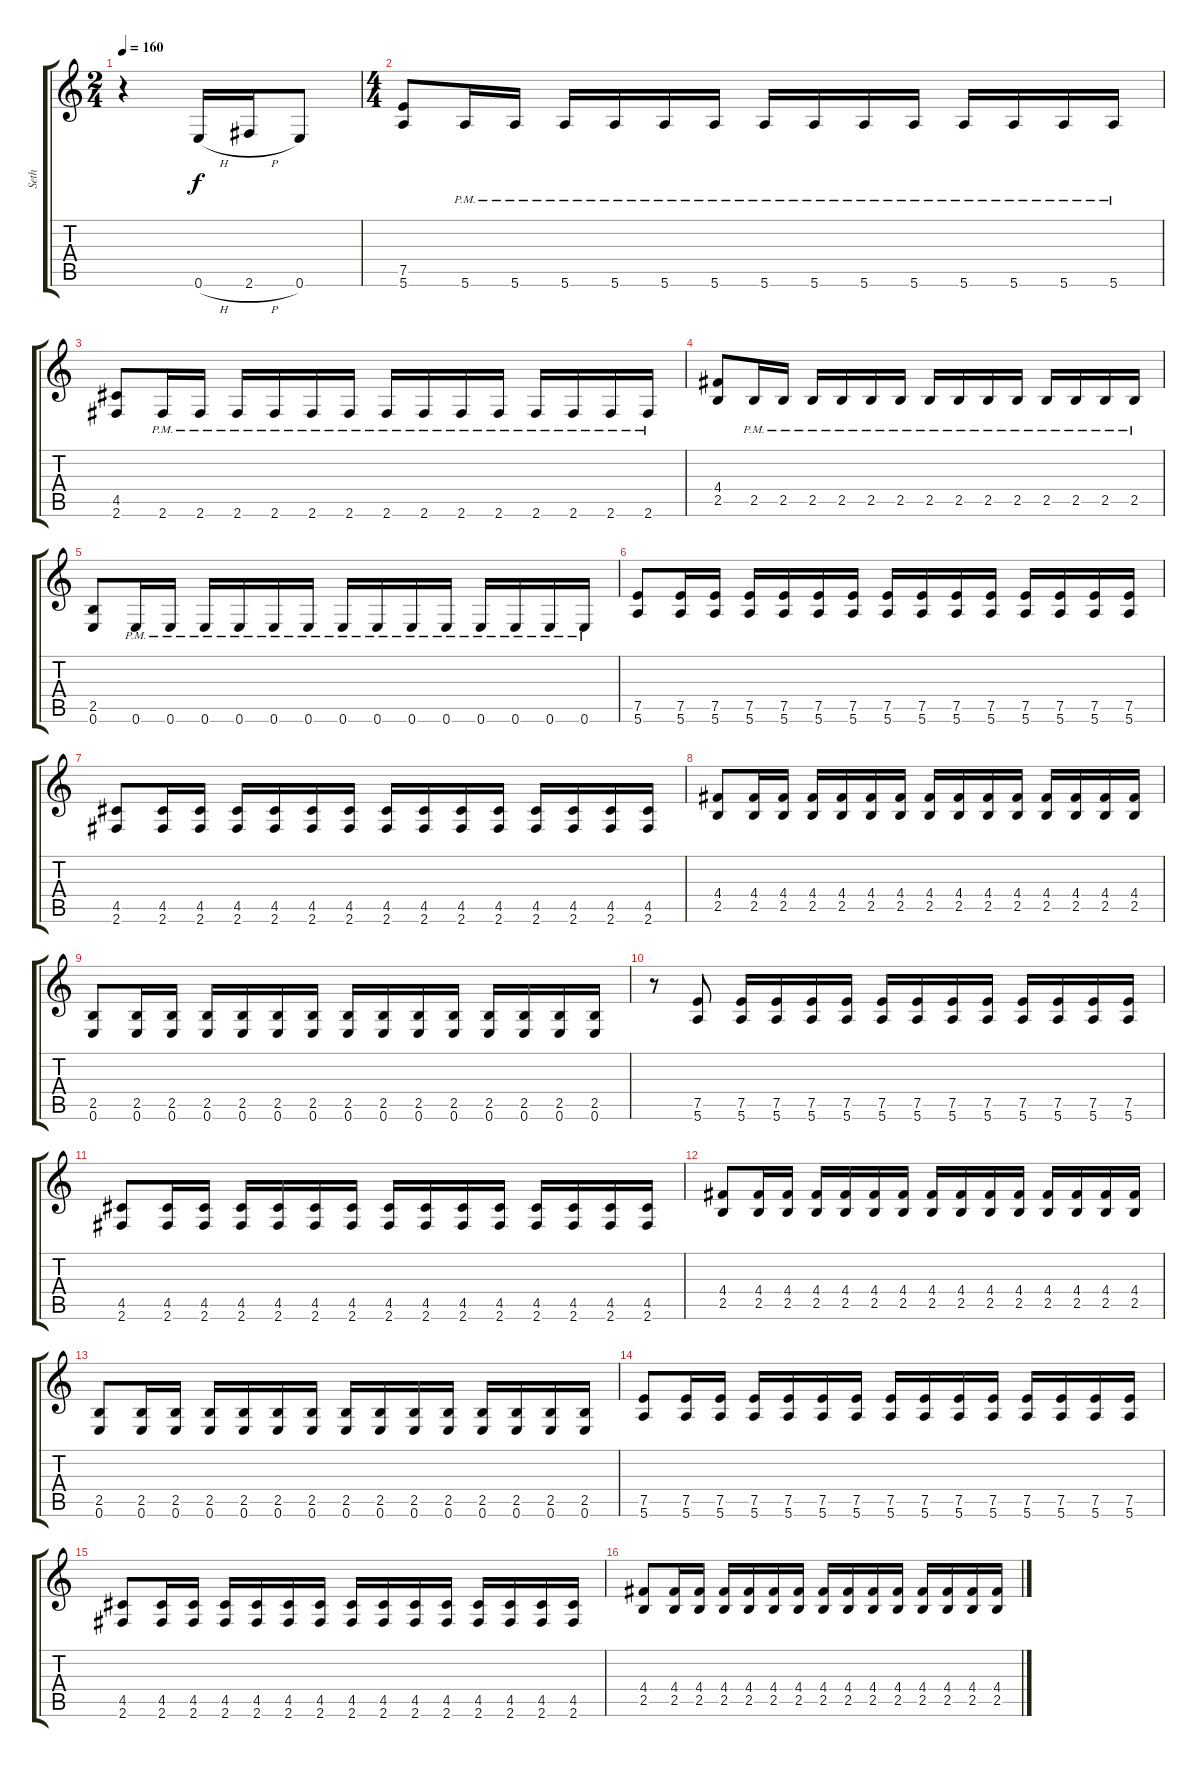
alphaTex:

\track ("Seth" "Seth") {instrument overdrivenguitar}
\staff {score tabs}
\tuning (E4 B3 G3 D3 A2 E2) {hide}
\ts (2 4)
\tempo 160
\clef g2
\ks c
r.4{dy f instrument overdrivenguitar} 0.6{h}.16 2.6{h}.16 0.6.8 |
\ts (4 4)
(7.5 5.6).8 5.6{pm}.16 5.6{pm}.16 5.6{pm}.16 5.6{pm}.16 5.6{pm}.16 5.6{pm}.16 5.6{pm}.16 5.6{pm}.16 5.6{pm}.16 5.6{pm}.16 5.6{pm}.16 5.6{pm}.16 5.6{pm}.16 5.6{pm}.16 |
(4.5 2.6).8 2.6{pm}.16 2.6{pm}.16 2.6{pm}.16 2.6{pm}.16 2.6{pm}.16 2.6{pm}.16 2.6{pm}.16 2.6{pm}.16 2.6{pm}.16 2.6{pm}.16 2.6{pm}.16 2.6{pm}.16 2.6{pm}.16 2.6{pm}.16 |
(4.4 2.5).8 2.5{pm}.16 2.5{pm}.16 2.5{pm}.16 2.5{pm}.16 2.5{pm}.16 2.5{pm}.16 2.5{pm}.16 2.5{pm}.16 2.5{pm}.16 2.5{pm}.16 2.5{pm}.16 2.5{pm}.16 2.5{pm}.16 2.5{pm}.16 |
(2.5 0.6).8 0.6{pm}.16 0.6{pm}.16 0.6{pm}.16 0.6{pm}.16 0.6{pm}.16 0.6{pm}.16 0.6{pm}.16 0.6{pm}.16 0.6{pm}.16 0.6{pm}.16 0.6{pm}.16 0.6{pm}.16 0.6{pm}.16 0.6{pm}.16 |
(7.5 5.6).8 (7.5 5.6).16 (7.5 5.6).16 (7.5 5.6).16 (7.5 5.6).16 (7.5 5.6).16 (7.5 5.6).16 (7.5 5.6).16 (7.5 5.6).16 (7.5 5.6).16 (7.5 5.6).16 (7.5 5.6).16 (7.5 5.6).16 (7.5 5.6).16 (7.5 5.6).16 |
(4.5 2.6).8 (4.5 2.6).16 (4.5 2.6).16 (4.5 2.6).16 (4.5 2.6).16 (4.5 2.6).16 (4.5 2.6).16 (4.5 2.6).16 (4.5 2.6).16 (4.5 2.6).16 (4.5 2.6).16 (4.5 2.6).16 (4.5 2.6).16 (4.5 2.6).16 (4.5 2.6).16 |
(4.4 2.5).8 (4.4 2.5).16 (4.4 2.5).16 (4.4 2.5).16 (4.4 2.5).16 (4.4 2.5).16 (4.4 2.5).16 (4.4 2.5).16 (4.4 2.5).16 (4.4 2.5).16 (4.4 2.5).16 (4.4 2.5).16 (4.4 2.5).16 (4.4 2.5).16 (4.4 2.5).16 |
(2.5 0.6).8 (2.5 0.6).16 (2.5 0.6).16 (2.5 0.6).16 (2.5 0.6).16 (2.5 0.6).16 (2.5 0.6).16 (2.5 0.6).16 (2.5 0.6).16 (2.5 0.6).16 (2.5 0.6).16 (2.5 0.6).16 (2.5 0.6).16 (2.5 0.6).16 (2.5 0.6).16 |
r.8 (7.5 5.6).8 (7.5 5.6).16 (7.5 5.6).16 (7.5 5.6).16 (7.5 5.6).16 (7.5 5.6).16 (7.5 5.6).16 (7.5 5.6).16 (7.5 5.6).16 (7.5 5.6).16 (7.5 5.6).16 (7.5 5.6).16 (7.5 5.6).16 |
(4.5 2.6).8 (4.5 2.6).16 (4.5 2.6).16 (4.5 2.6).16 (4.5 2.6).16 (4.5 2.6).16 (4.5 2.6).16 (4.5 2.6).16 (4.5 2.6).16 (4.5 2.6).16 (4.5 2.6).16 (4.5 2.6).16 (4.5 2.6).16 (4.5 2.6).16 (4.5 2.6).16 |
(4.4 2.5).8 (4.4 2.5).16 (4.4 2.5).16 (4.4 2.5).16 (4.4 2.5).16 (4.4 2.5).16 (4.4 2.5).16 (4.4 2.5).16 (4.4 2.5).16 (4.4 2.5).16 (4.4 2.5).16 (4.4 2.5).16 (4.4 2.5).16 (4.4 2.5).16 (4.4 2.5).16 |
(2.5 0.6).8 (2.5 0.6).16 (2.5 0.6).16 (2.5 0.6).16 (2.5 0.6).16 (2.5 0.6).16 (2.5 0.6).16 (2.5 0.6).16 (2.5 0.6).16 (2.5 0.6).16 (2.5 0.6).16 (2.5 0.6).16 (2.5 0.6).16 (2.5 0.6).16 (2.5 0.6).16 |
(7.5 5.6).8 (7.5 5.6).16 (7.5 5.6).16 (7.5 5.6).16 (7.5 5.6).16 (7.5 5.6).16 (7.5 5.6).16 (7.5 5.6).16 (7.5 5.6).16 (7.5 5.6).16 (7.5 5.6).16 (7.5 5.6).16 (7.5 5.6).16 (7.5 5.6).16 (7.5 5.6).16 |
(4.5 2.6).8 (4.5 2.6).16 (4.5 2.6).16 (4.5 2.6).16 (4.5 2.6).16 (4.5 2.6).16 (4.5 2.6).16 (4.5 2.6).16 (4.5 2.6).16 (4.5 2.6).16 (4.5 2.6).16 (4.5 2.6).16 (4.5 2.6).16 (4.5 2.6).16 (4.5 2.6).16 |
(4.4 2.5).8 (4.4 2.5).16 (4.4 2.5).16 (4.4 2.5).16 (4.4 2.5).16 (4.4 2.5).16 (4.4 2.5).16 (4.4 2.5).16 (4.4 2.5).16 (4.4 2.5).16 (4.4 2.5).16 (4.4 2.5).16 (4.4 2.5).16 (4.4 2.5).16 (4.4 2.5).16
